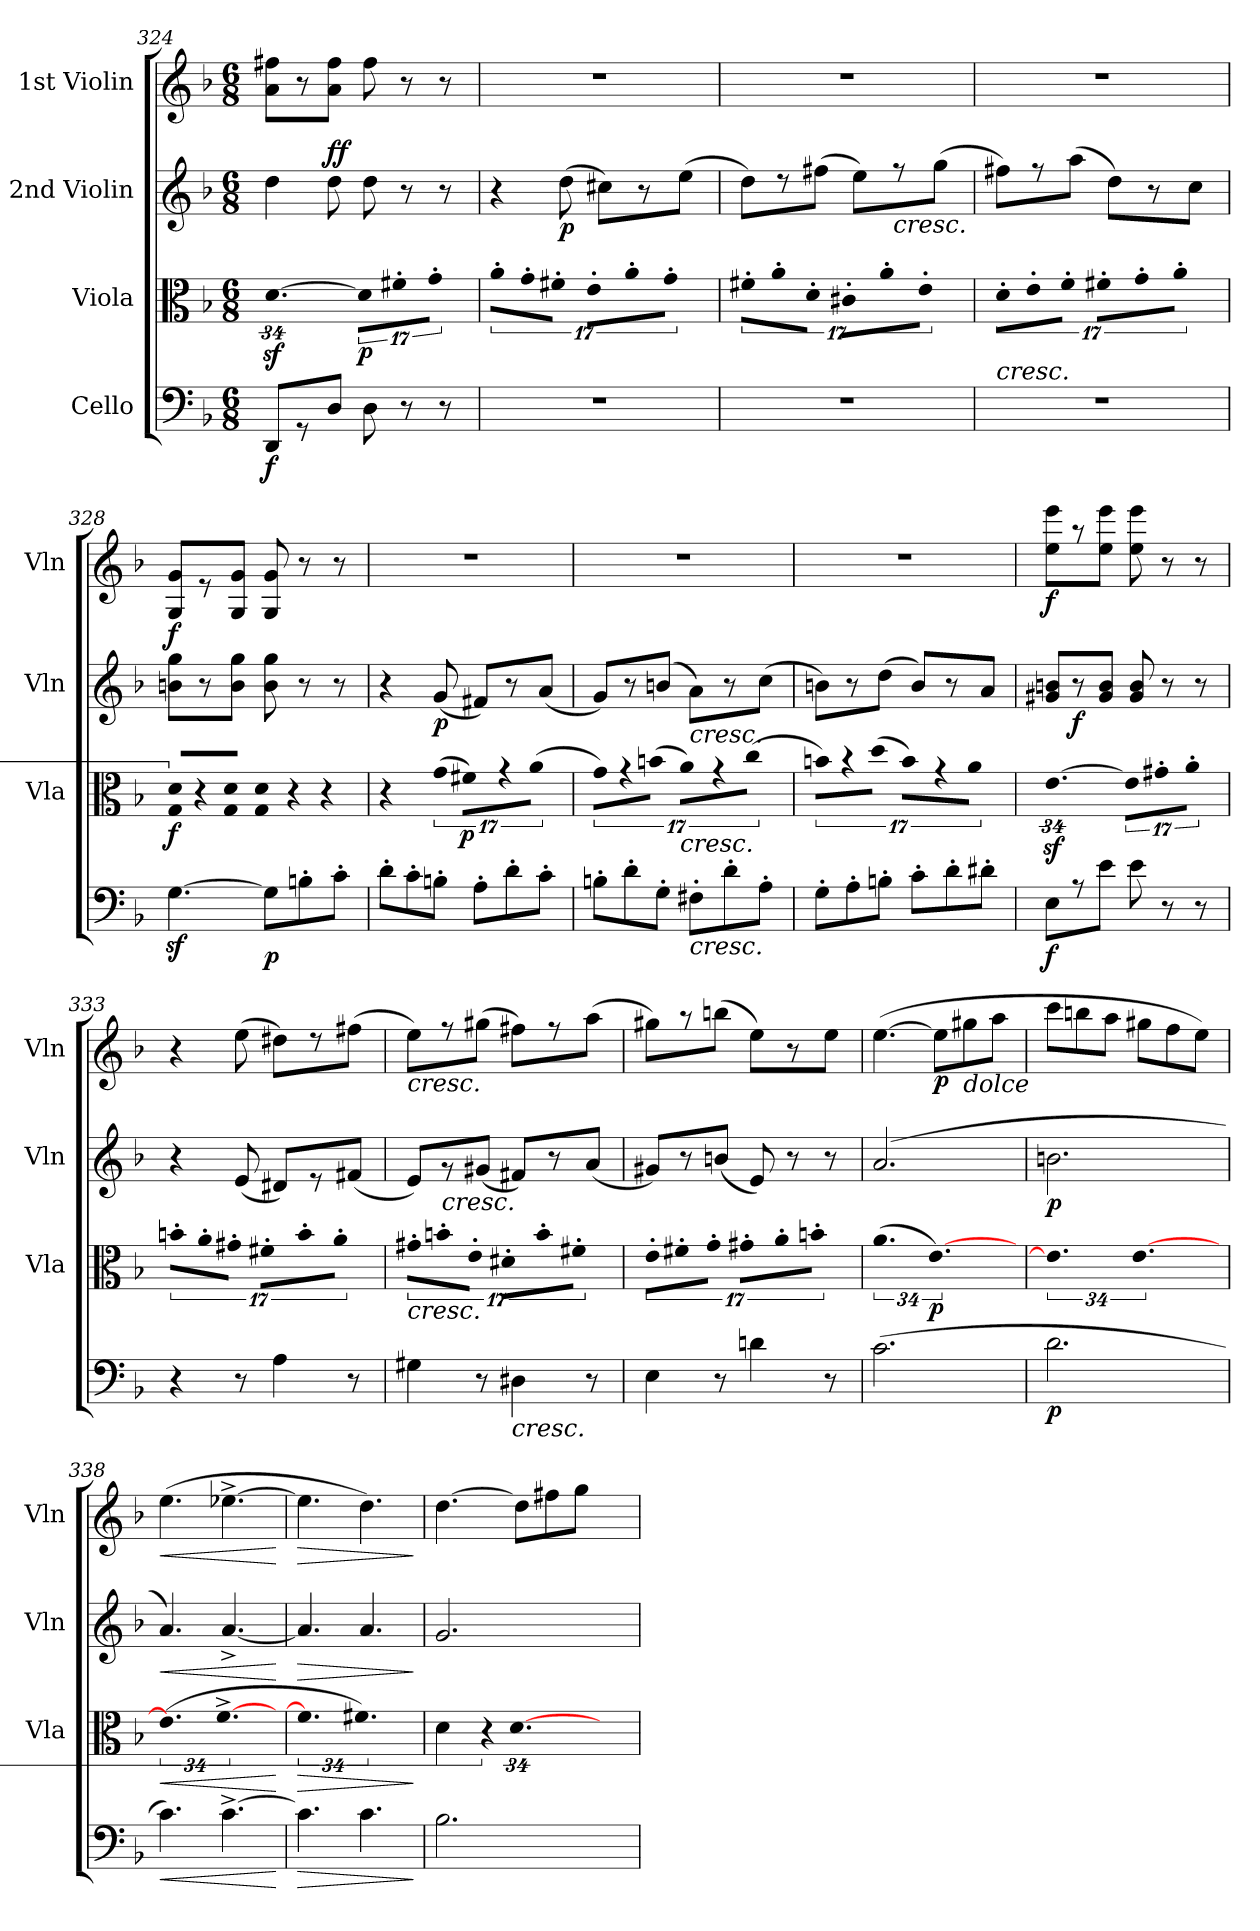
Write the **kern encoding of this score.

**kern	**dynam	**kern	**dynam	**kern	**dynam	**kern	**dynam
*part4	*part4	*part3	*part3	*part2	*part2	*part1	*part1
*staff4	*staff4	*staff3	*staff3	*staff2	*staff2	*staff1	*staff1
*I"Cello	*	*I"Viola	*	*I"2nd Violin	*	*I"1st Violin	*
*	*	*I'Vla	*	*I'Vln	*	*I'Vln	*
*clefF4	*	*clefC3	*	*clefG2	*	*clefG2	*
*k[b-]	*	*k[b-]	*	*k[b-]	*	*k[b-]	*
*F:	*	*F:	*	*F:	*	*F:	*
*M6/8	*	*M6/8	*	*M6/8	*	*M6/8	*
=324	=324	=324	=324	=324	=324	=324	=324
!	!LO:DY:b	!LO:N:vis=4.	!	!	!	!	!
8DD/L	f	[68%25dz<\	.	4dd\	.	8a\ 8ff#X\L	.
8r	.	.	.	.	.	8r	.
!	!	!	!	!	!LO:DY:a	!	!
8D/J	.	.	.	8dd\	ff	8a\ 8ff#\J	.
!	!	!LO:N:vis=8	!LO:DY:b	!	!	!	!
.	.	17%2d\L]	p	.	.	.	.
8D\	.	.	.	8dd\	.	8ff#\	.
!	!	!LO:N:vis=8	!	!	!	!	!
.	.	17%2f#X'\	.	.	.	.	.
8r	.	.	.	8r	.	8r	.
!	!	!LO:N:vis=8	!	!	!	!	!
.	.	17%2g'\J	.	.	.	.	.
8r	.	.	.	8r	.	8r	.
.	.	34ryy	.	.	.	.	.
=325	=325	=325	=325	=325	=325	=325	=325
!	!	!LO:N:vis=8	!	!	!	!	!
2.r	.	17%2a'\L	.	4r	.	2.r	.
!	!	!LO:N:vis=8	!	!	!	!	!
.	.	17%2g'\	.	.	.	.	.
!	!	!LO:N:vis=8	!	!	!	!	!
.	.	17%2f#X'\J	.	.	.	.	.
!	!	!	!	!	!LO:DY:b	!	!
.	.	.	.	(8dd\	p	.	.
!	!	!LO:N:vis=8	!	!	!	!	!
.	.	17%2e'\L	.	.	.	.	.
.	.	.	.	8cc#X\L)	.	.	.
!	!	!LO:N:vis=8	!	!	!	!	!
.	.	17%2a'\	.	.	.	.	.
.	.	.	.	8r	.	.	.
!	!	!LO:N:vis=8	!	!	!	!	!
.	.	17%2g'\J	.	.	.	.	.
.	.	.	.	(8ee\J	.	.	.
.	.	68%3ryy	.	.	.	.	.
=326	=326	=326	=326	=326	=326	=326	=326
!	!	!LO:N:vis=8	!	!	!	!	!
2.r	.	17%2f#X'\L	.	8dd\L)	.	2.r	.
!	!	!LO:N:vis=8	!	!	!	!	!
.	.	17%2a'\	.	.	.	.	.
.	.	.	.	8r	.	.	.
!	!	!LO:N:vis=8	!	!	!	!	!
.	.	17%2d'\J	.	.	.	.	.
.	.	.	.	(8ff#X\J	.	.	.
!	!	!LO:N:vis=8	!	!	!	!	!
.	.	17%2c#X'\L	.	.	.	.	.
.	.	.	.	8ee\L)	.	.	.
!	!	!LO:N:vis=8	!	!	!	!	!
.	.	17%2a'\	.	.	.	.	.
!	!	!	!	!LO:TX:b:i:t=cresc.	!	!	!
.	.	.	.	8r	.	.	.
!	!	!LO:N:vis=8	!	!	!	!	!
.	.	17%2e'\J	.	.	.	.	.
.	.	.	.	(8gg\J	.	.	.
.	.	68%3ryy	.	.	.	.	.
!!LO:LB:g=z
=327	=327	=327	=327	=327	=327	=327	=327
!LO:TX:a:i:t=cresc.	!	!	!	!	!	!	!
!	!	!LO:N:vis=8	!	!	!	!	!
2.r	.	17%2d'\L	.	8ff#X\L)	.	2.r	.
!	!	!LO:N:vis=8	!	!	!	!	!
.	.	17%2e'\	.	.	.	.	.
.	.	.	.	8r	.	.	.
!	!	!LO:N:vis=8	!	!	!	!	!
.	.	17%2f'\J	.	.	.	.	.
.	.	.	.	(8aa\J	.	.	.
!	!	!LO:N:vis=8	!	!	!	!	!
.	.	17%2f#X'\L	.	.	.	.	.
.	.	.	.	8dd\L)	.	.	.
!	!	!LO:N:vis=8	!	!	!	!	!
.	.	17%2g'\	.	.	.	.	.
.	.	.	.	8r	.	.	.
!	!	!LO:N:vis=8	!	!	!	!	!
.	.	17%2a'\J	.	.	.	.	.
.	.	.	.	8cc\J	.	.	.
.	.	68%3ryy	.	.	.	.	.
=328	=328	=328	=328	=328	=328	=328	=328
!	!	!LO:N:vis=8	!LO:DY:b	!	!LO:DY:a	!	!
[4.Gz<\	.	17%2G/ 17%2d/L	f	8bn\ 8gg\L	f	8G/ 8g/L	.
!	!	!LO:N:vis=8	!	!	!	!	!
.	.	17%2r	.	.	.	.	.
.	.	.	.	8r	.	8r	.
!	!	!LO:N:vis=8	!	!	!	!	!
.	.	17%2G/ 17%2d/J	.	.	.	.	.
.	.	.	.	8b\ 8gg\J	.	8G/ 8g/J	.
!	!	!LO:N:vis=8	!	!	!	!	!
.	.	17%2G/ 17%2d/	.	.	.	.	.
!	!LO:DY:b	!	!	!	!	!	!
8G\L]	p	.	.	8b\ 8gg\	.	8G/ 8g/	.
!	!	!LO:N:vis=8	!	!	!	!	!
.	.	17%2r	.	.	.	.	.
8Bn'\	.	.	.	8r	.	8r	.
!	!	!LO:N:vis=8	!	!	!	!	!
.	.	17%2r	.	.	.	.	.
8c'\J	.	.	.	8r	.	8r	.
.	.	68%3ryy	.	.	.	.	.
=329	=329	=329	=329	=329	=329	=329	=329
8d'\L	.	4r	.	4r	.	2.r	.
8c'\	.	.	.	.	.	.	.
!	!	!LO:N:vis=8	!	!	!LO:DY:b	!	!
8Bn'\J	.	(17%2g\	.	(8g/	p	.	.
!	!	!LO:N:vis=8	!LO:DY:b	!	!	!	!
.	.	17%2f#X\L)	p	.	.	.	.
8A'\L	.	.	.	8f#X/L)	.	.	.
!	!	!LO:N:vis=8	!	!	!	!	!
.	.	17%2r	.	.	.	.	.
8d'\	.	.	.	8r	.	.	.
!	!	!LO:N:vis=8	!	!	!	!	!
.	.	(17%2a\J	.	.	.	.	.
8c'\J	.	.	.	(8a/J	.	.	.
.	.	34ryy	.	.	.	.	.
=330	=330	=330	=330	=330	=330	=330	=330
!	!	!LO:N:vis=8	!	!	!	!	!
8Bn'\L	.	17%2g\L)	.	8g/L)	.	2.r	.
!	!	!LO:N:vis=8	!	!	!	!	!
.	.	17%2r	.	.	.	.	.
8d'\	.	.	.	8r	.	.	.
!	!	!LO:N:vis=8	!	!	!	!	!
.	.	(17%2bn\J	.	.	.	.	.
8G'\J	.	.	.	(8bn/J	.	.	.
!	!	!LO:TX:b:i:t=cresc.	!	!	!	!	!
!	!	!LO:N:vis=8	!	!	!	!	!
.	.	17%2a\L)	.	.	.	.	.
!	!	!	!	!LO:TX:b:i:t=cresc.	!	!	!
!LO:TX:b:i:t=cresc.	!	!	!	!	!	!	!
8F#X'\L	.	.	.	8a\L)	.	.	.
!	!	!LO:N:vis=8	!	!	!	!	!
.	.	17%2r	.	.	.	.	.
8d'\	.	.	.	8r	.	.	.
!	!	!LO:N:vis=8	!	!	!	!	!
.	.	(17%2cc\J	.	.	.	.	.
8A'\J	.	.	.	(8cc\J	.	.	.
.	.	68%3ryy	.	.	.	.	.
=331	=331	=331	=331	=331	=331	=331	=331
!	!	!LO:N:vis=8	!	!	!	!	!
8G'\L	.	17%2bn\L)	.	8bn\L)	.	2.r	.
!	!	!LO:N:vis=8	!	!	!	!	!
.	.	17%2r	.	.	.	.	.
8A'\	.	.	.	8r	.	.	.
!	!	!LO:N:vis=8	!	!	!	!	!
.	.	(17%2dd\J	.	.	.	.	.
8Bn'\J	.	.	.	(8dd\J	.	.	.
!	!	!LO:N:vis=8	!	!	!	!	!
.	.	17%2b\L)	.	.	.	.	.
8c'\L	.	.	.	8b/L)	.	.	.
!	!	!LO:N:vis=8	!	!	!	!	!
.	.	17%2r	.	.	.	.	.
8d'\	.	.	.	8r	.	.	.
!	!	!LO:N:vis=8	!	!	!	!	!
.	.	17%2a\J	.	.	.	.	.
8d#X'\J	.	.	.	8a/J	.	.	.
.	.	68%3ryy	.	.	.	.	.
=332	=332	=332	=332	=332	=332	=332	=332
!	!LO:DY:b	!LO:N:vis=4.	!	!	!	!	!LO:DY:b
8E\L	f	[68%25ez<\	.	8g#X/ 8bn/L	.	8ee\ 8eee\L	f
!	!	!	!	!	!LO:DY:b	!	!
8r	.	.	.	8r	f	8r	.
8e\J	.	.	.	8g#/ 8b/J	.	8ee\ 8eee\J	.
!	!	!LO:N:vis=8	!	!	!	!	!
.	.	17%2e\L]	.	.	.	.	.
8e\	.	.	.	8g#/ 8b/	.	8ee\ 8eee\	.
!	!	!LO:N:vis=8	!	!	!	!	!
.	.	17%2g#X'\	.	.	.	.	.
8r	.	.	.	8r	.	8r	.
!	!	!LO:N:vis=8	!	!	!	!	!
.	.	17%2a'\J	.	.	.	.	.
8r	.	.	.	8r	.	8r	.
.	.	34ryy	.	.	.	.	.
=333	=333	=333	=333	=333	=333	=333	=333
!	!	!LO:N:vis=8	!	!	!	!	!
4r	.	17%2bn'\L	.	4r	.	4r	.
!	!	!LO:N:vis=8	!	!	!	!	!
.	.	17%2a'\	.	.	.	.	.
!	!	!LO:N:vis=8	!	!	!	!	!
.	.	17%2g#X'\J	.	.	.	.	.
8r	.	.	.	(8e/	.	(8ee\	.
!	!	!LO:N:vis=8	!	!	!	!	!
.	.	17%2f#X'\L	.	.	.	.	.
4A\	.	.	.	8d#X/L)	.	8dd#X\L)	.
!	!	!LO:N:vis=8	!	!	!	!	!
.	.	17%2b'\	.	.	.	.	.
.	.	.	.	8r	.	8r	.
!	!	!LO:N:vis=8	!	!	!	!	!
.	.	17%2a'\J	.	.	.	.	.
8r	.	.	.	(8f#X/J	.	(8ff#X\J	.
.	.	68%3ryy	.	.	.	.	.
=334	=334	=334	=334	=334	=334	=334	=334
!	!	!	!	!	!	!LO:TX:b:i:t=cresc.	!
!	!	!LO:TX:b:i:t=cresc.	!	!	!	!	!
!	!	!LO:N:vis=8	!	!	!	!	!
4G#X\	.	17%2g#X'\L	.	8e/L)	.	8ee\L)	.
!	!	!LO:N:vis=8	!	!	!	!	!
.	.	17%2bn'\	.	.	.	.	.
!	!	!	!	!LO:TX:b:i:t=cresc.	!	!	!
.	.	.	.	8r	.	8r	.
!	!	!LO:N:vis=8	!	!	!	!	!
.	.	17%2e'\J	.	.	.	.	.
8r	.	.	.	(8g#X/J	.	(8gg#X\J	.
!	!	!LO:N:vis=8	!	!	!	!	!
.	.	17%2d#X'\L	.	.	.	.	.
!LO:TX:b:i:t=cresc.	!	!	!	!	!	!	!
4D#X\	.	.	.	8f#X/L)	.	8ff#X\L)	.
!	!	!LO:N:vis=8	!	!	!	!	!
.	.	17%2b'\	.	.	.	.	.
.	.	.	.	8r	.	8r	.
!	!	!LO:N:vis=8	!	!	!	!	!
.	.	17%2f#X'\J	.	.	.	.	.
8r	.	.	.	(8a/J	.	(8aa\J	.
.	.	68%3ryy	.	.	.	.	.
=335	=335	=335	=335	=335	=335	=335	=335
!	!	!LO:N:vis=8	!	!	!	!	!
4E\	.	17%2e'\L	.	8g#X/L)	.	8gg#X\L)	.
!	!	!LO:N:vis=8	!	!	!	!	!
.	.	17%2f#X'\	.	.	.	.	.
.	.	.	.	8r	.	8r	.
!	!	!LO:N:vis=8	!	!	!	!	!
.	.	17%2g'\J	.	.	.	.	.
8r	.	.	.	(8bn/J	.	(8bbn\J	.
!	!	!LO:N:vis=8	!	!	!	!	!
.	.	17%2g#X'\L	.	.	.	.	.
4dn\	.	.	.	8e/)	.	8ee\L)	.
!	!	!LO:N:vis=8	!	!	!	!	!
.	.	17%2a'\	.	.	.	.	.
.	.	.	.	8r	.	8r	.
!	!	!LO:N:vis=8	!	!	!	!	!
.	.	17%2bn'\J	.	.	.	.	.
8r	.	.	.	8r	.	8ee\J	.
.	.	68%3ryy	.	.	.	.	.
!!LO:LB:g=z
=336	=336	=336	=336	=336	=336	=336	=336
!	!	!LO:N:vis=4.	!	!	!	!	!
(2.c\	.	(68%25a\	.	(2.a/	.	([4.ee\	.
!	!	!LO:N:vis=4.	!LO:DY:b	!	!	!	!
.	.	[68%25e\)	p	.	.	.	.
!	!	!	!	!	!	!	!LO:DY:b
.	.	.	.	.	.	8ee\L]	p
!	!	!	!	!	!	!LO:TX:b:i:t=dolce	!
.	.	.	.	.	.	8gg#X\	.
.	.	.	.	.	.	8aa\J	.
.	.	68ryy	.	.	.	.	.
=337	=337	=337	=337	=337	=337	=337	=337
!	!LO:DY:b	!LO:N:vis=4.	!	!	!LO:DY:b	!	!
2.d\	p	68%25e\]	.	2.bn\	p	8ccc\L	.
.	.	.	.	.	.	8bbn\	.
.	.	.	.	.	.	8aa\J	.
!	!	!LO:N:vis=4.	!	!	!	!	!
.	.	[68%25e\	.	.	.	.	.
.	.	.	.	.	.	8gg#X\L	.
.	.	.	.	.	.	8ff\	.
.	.	.	.	.	.	8ee\J)	.
.	.	68ryy	.	.	.	.	.
=338	=338	=338	=338	=338	=338	=338	=338
!	!LO:HP:b	!LO:N:vis=4.	!LO:HP:b	!	!LO:HP:b	!	!LO:HP:b
4.c\)	<	(68%25e\]	<	4.a/)	<	(4.ee\	<
!	!	!LO:N:vis=4.	!	!	!	!	!
.	.	[68%25f^\	.	.	.	.	.
[4.c^\	.	.	.	[4.a^/	.	[4.ee-X^\	.
.	.	68ryy	[	.	.	.	.
.	[	.	.	.	[	.	[
=339	=339	=339	=339	=339	=339	=339	=339
!	!LO:HP:b	!LO:N:vis=4.	!LO:HP:b	!	!LO:HP:b	!	!LO:HP:b
4.c\]	>	68%25f\]	>	4.a/]	>	4.ee-\]	>
!	!	!LO:N:vis=4.	!	!	!	!	!
.	.	68%25f#X\)	.	.	.	.	.
4.c\	.	.	.	4.a/	.	4.dd\)	.
.	.	68ryy	]	.	.	.	.
.	]	.	.	.	]	.	]
=340	=340	=340	=340	=340	=340	=340	=340
2.B-\	.	4d\	.	2.g/	.	[4.dd\	.
!	!	!LO:N:vis=8	!	!	!	!	!
.	.	17%2r	.	.	.	.	.
!	!	!LO:N:vis=4.	!	!	!	!	!
.	.	[68%25d\	.	.	.	.	.
.	.	.	.	.	.	8dd\L]	.
.	.	.	.	.	.	8ff#X\	.
.	.	.	.	.	.	8gg\J	.
.	.	68ryy	.	.	.	.	.
=	=	=	=	=	=	=	=
*-	*-	*-	*-	*-	*-	*-	*-
